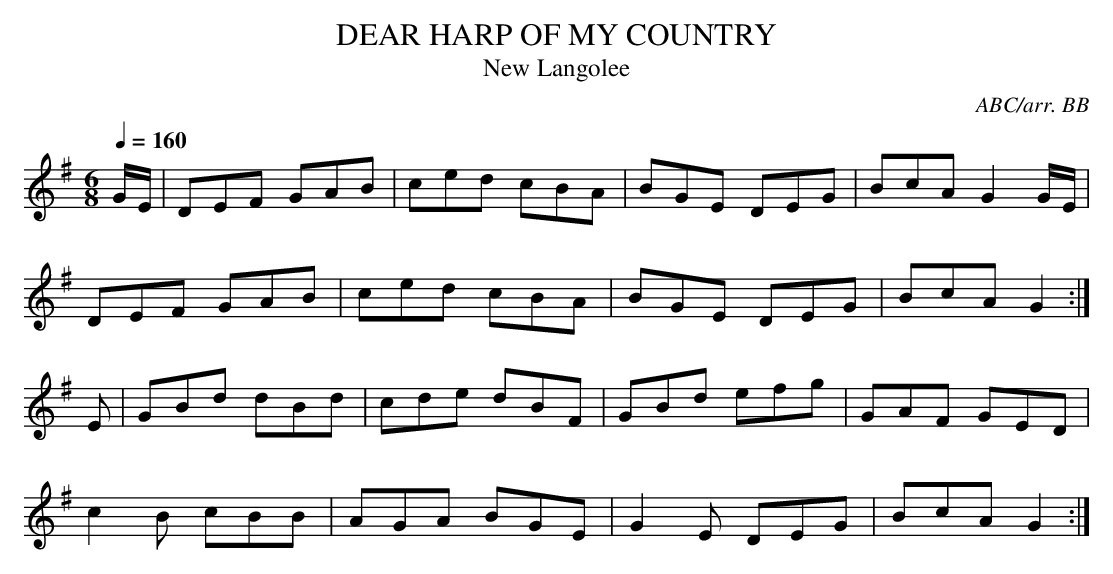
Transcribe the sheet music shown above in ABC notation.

X:1
T:DEAR HARP OF MY COUNTRY
T:New Langolee
C:ABC/arr. BB
to the tune of "Langolee" ("New" or "Old" seems to be
uncertain). Either way it makes a nice dance tune!
Q:1/4=160
L:1/8
M:6/8
K:G
G/E/|DEF GAB|ced cBA|BGE DEG|BcA G2G/E/|
DEF GAB|ced cBA|BGE DEG|BcA G2 :|
E|GBd dBd|cde dBF|GBd efg|GAF GED|
c2B cBB|AGA BGE|G2E DEG|BcA G2 :|
